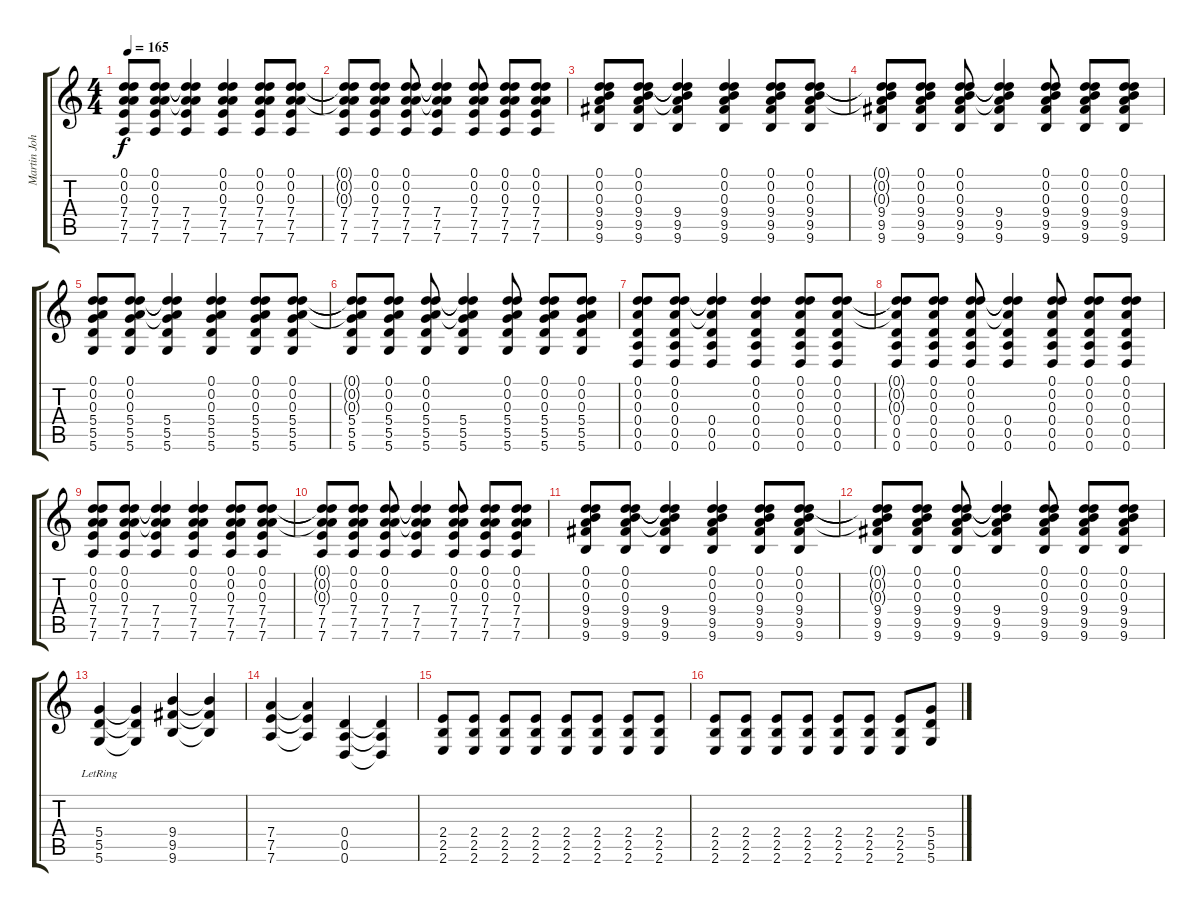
\track ("Martin Johnson (Rhythm Guitar)" "Martin Joh") {instrument distortionguitar}
\staff {score tabs}
\tuning (D4 D4 A3 D3 A2 D2) {hide}
\ts (4 4)
\tempo 165
\clef g2
\ks c
(0.1 0.2 0.3 7.4 7.5 7.6).8{dy f} (0.1 0.2 0.3 7.4 7.5 7.6).8 (0.1{t} 0.2{t} 0.3{t} 7.4 7.5 7.6).4 (0.1 0.2 0.3 7.4 7.5 7.6).4 (0.1 0.2 0.3 7.4 7.5 7.6).8 (0.1 0.2 0.3 7.4 7.5 7.6).8 |
(0.1{t} 0.2{t} 0.3{t} 7.4 7.5 7.6).8 (0.1 0.2 0.3 7.4 7.5 7.6).8 (0.1 0.2 0.3 7.4 7.5 7.6).8 (0.1{t} 0.2{t} 0.3{t} 7.4 7.5 7.6).4 (0.1 0.2 0.3 7.4 7.5 7.6).8 (0.1 0.2 0.3 7.4 7.5 7.6).8 (0.1 0.2 0.3 7.4 7.5 7.6).8 |
(0.1 0.2 0.3 9.4 9.5 9.6).8 (0.1 0.2 0.3 9.4 9.5 9.6).8 (0.1{t} 0.2{t} 0.3{t} 9.4 9.5 9.6).4 (0.1 0.2 0.3 9.4 9.5 9.6).4 (0.1 0.2 0.3 9.4 9.5 9.6).8 (0.1 0.2 0.3 9.4 9.5 9.6).8 |
(0.1{t} 0.2{t} 0.3{t} 9.4 9.5 9.6).8 (0.1 0.2 0.3 9.4 9.5 9.6).8 (0.1 0.2 0.3 9.4 9.5 9.6).8 (0.1{t} 0.2{t} 0.3{t} 9.4 9.5 9.6).4 (0.1 0.2 0.3 9.4 9.5 9.6).8 (0.1 0.2 0.3 9.4 9.5 9.6).8 (0.1 0.2 0.3 9.4 9.5 9.6).8 |
(0.1 0.2 0.3 5.4 5.5 5.6).8 (0.1 0.2 0.3 5.4 5.5 5.6).8 (0.1{t} 0.2{t} 0.3{t} 5.4 5.5 5.6).4 (0.1 0.2 0.3 5.4 5.5 5.6).4 (0.1 0.2 0.3 5.4 5.5 5.6).8 (0.1 0.2 0.3 5.4 5.5 5.6).8 |
(0.1{t} 0.2{t} 0.3{t} 5.4 5.5 5.6).8 (0.1 0.2 0.3 5.4 5.5 5.6).8 (0.1 0.2 0.3 5.4 5.5 5.6).8 (0.1{t} 0.2{t} 0.3{t} 5.4 5.5 5.6).4 (0.1 0.2 0.3 5.4 5.5 5.6).8 (0.1 0.2 0.3 5.4 5.5 5.6).8 (0.1 0.2 0.3 5.4 5.5 5.6).8 |
(0.1 0.2 0.3 0.4 0.5 0.6).8 (0.1 0.2 0.3 0.4 0.5 0.6).8 (0.1{t} 0.2{t} 0.3{t} 0.4 0.5 0.6).4 (0.1 0.2 0.3 0.4 0.5 0.6).4 (0.1 0.2 0.3 0.4 0.5 0.6).8 (0.1 0.2 0.3 0.4 0.5 0.6).8 |
(0.1{t} 0.2{t} 0.3{t} 0.4 0.5 0.6).8 (0.1 0.2 0.3 0.4 0.5 0.6).8 (0.1 0.2 0.3 0.4 0.5 0.6).8 (0.1{t} 0.2{t} 0.3{t} 0.4 0.5 0.6).4 (0.1 0.2 0.3 0.4 0.5 0.6).8 (0.1 0.2 0.3 0.4 0.5 0.6).8 (0.1 0.2 0.3 0.4 0.5 0.6).8 |
(0.1 0.2 0.3 7.4 7.5 7.6).8 (0.1 0.2 0.3 7.4 7.5 7.6).8 (0.1{t} 0.2{t} 0.3{t} 7.4 7.5 7.6).4 (0.1 0.2 0.3 7.4 7.5 7.6).4 (0.1 0.2 0.3 7.4 7.5 7.6).8 (0.1 0.2 0.3 7.4 7.5 7.6).8 |
(0.1{t} 0.2{t} 0.3{t} 7.4 7.5 7.6).8 (0.1 0.2 0.3 7.4 7.5 7.6).8 (0.1 0.2 0.3 7.4 7.5 7.6).8 (0.1{t} 0.2{t} 0.3{t} 7.4 7.5 7.6).4 (0.1 0.2 0.3 7.4 7.5 7.6).8 (0.1 0.2 0.3 7.4 7.5 7.6).8 (0.1 0.2 0.3 7.4 7.5 7.6).8 |
(0.1 0.2 0.3 9.4 9.5 9.6).8 (0.1 0.2 0.3 9.4 9.5 9.6).8 (0.1{t} 0.2{t} 0.3{t} 9.4 9.5 9.6).4 (0.1 0.2 0.3 9.4 9.5 9.6).4 (0.1 0.2 0.3 9.4 9.5 9.6).8 (0.1 0.2 0.3 9.4 9.5 9.6).8 |
(0.1{t} 0.2{t} 0.3{t} 9.4 9.5 9.6).8 (0.1 0.2 0.3 9.4 9.5 9.6).8 (0.1 0.2 0.3 9.4 9.5 9.6).8 (0.1{t} 0.2{t} 0.3{t} 9.4 9.5 9.6).4 (0.1 0.2 0.3 9.4 9.5 9.6).8 (0.1 0.2 0.3 9.4 9.5 9.6).8 (0.1 0.2 0.3 9.4 9.5 9.6).8 |
(5.4{lr} 5.5{lr} 5.6{lr}).4 (5.4{t} 5.5{t} 5.6{t}).4 (9.4 9.5 9.6).4 (9.4{t} 9.5{t} 9.6{t}).4 |
(7.4 7.5 7.6).4 (7.4{t} 7.5{t} 7.6{t}).4 (0.4 0.5 0.6).4 (0.4{t} 0.5{t} 0.6{t}).4 |
(2.4 2.5 2.6).8 (2.4 2.5 2.6).8 (2.4 2.5 2.6).8 (2.4 2.5 2.6).8 (2.4 2.5 2.6).8 (2.4 2.5 2.6).8 (2.4 2.5 2.6).8 (2.4 2.5 2.6).8 |
(2.4 2.5 2.6).8 (2.4 2.5 2.6).8 (2.4 2.5 2.6).8 (2.4 2.5 2.6).8 (2.4 2.5 2.6).8 (2.4 2.5 2.6).8 (2.4 2.5 2.6).8 (5.4 5.5 5.6).8
